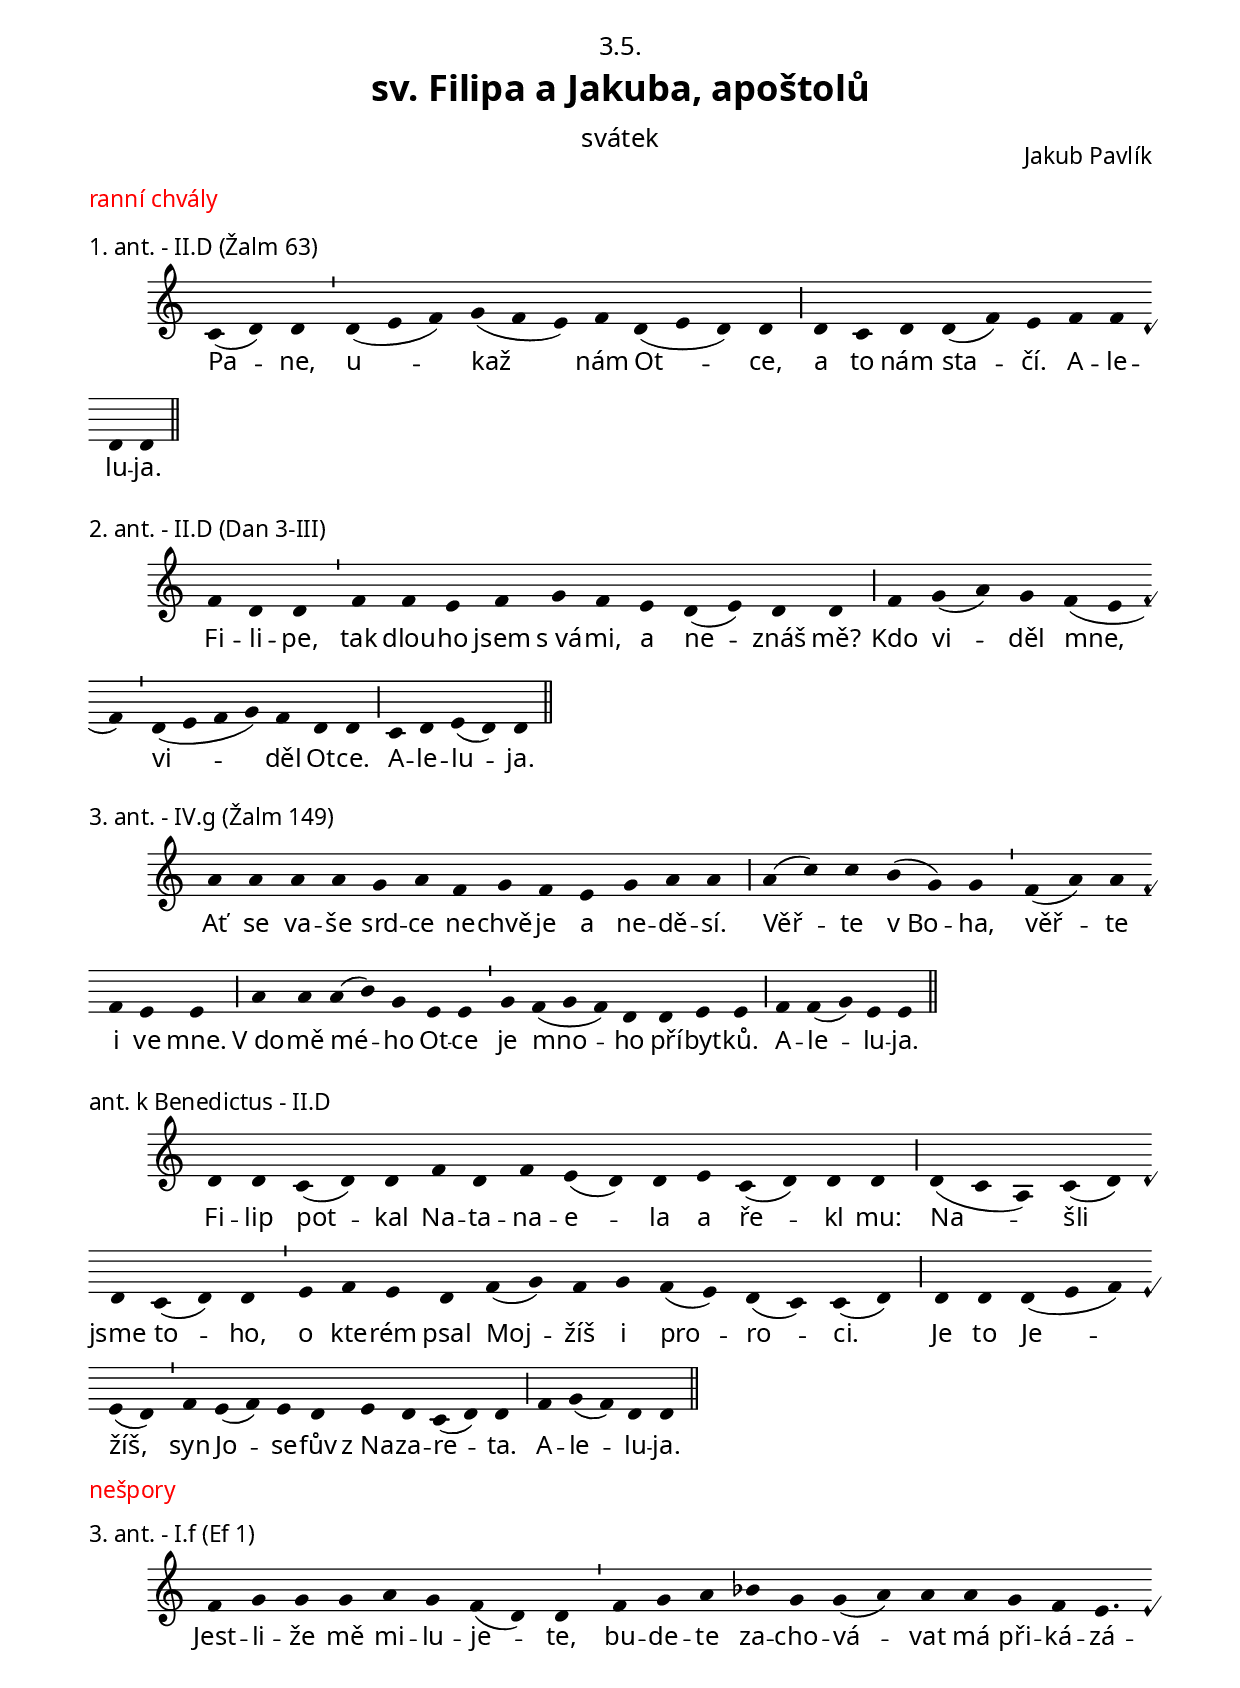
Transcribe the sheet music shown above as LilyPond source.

\version "2.17.5"

\include "../spolecne.ly"

\header {
  title = \markup\titleSvatek 
            "sv. Filipa a Jakuba, apoštolů" 
            "svátek"
            3.5.
  composer = "Jakub Pavlík"
}

\markup {\nadpisHodinka {"ranní chvály"}}

\score {
  \relative c' {
    \choralniRezim
    c4( d) d \barMin d( e f) g( f e) f d( e d) d \barMaior
    d c d d( f) e 
    f f d d \barFinalis
  }
  \addlyrics {
    Pa -- ne,
    u -- kaž nám Ot -- ce,
    a to nám sta -- čí.
    A -- le -- lu -- ja.
  }
  \header {
    quid = "1. ant."
    modus = "II"
    differentia = "D" 
    psalmus = "Žalm 63"
    id = "rch-a1"
    piece = \markup {\sestavTitulek}
  }
}

\score {
  \relative c' {
    \choralniRezim
    f4 d d \barMin f f e f g f e d( e) d d \barMaior
    f g( a) g f( e f) \barMin d( e f g) f d d \barMaior
    c d e( d) d \barFinalis
  }
  \addlyrics {
    Fi -- li -- pe, tak dlou -- ho jsem s_vá -- mi, a ne -- znáš mě?
    Kdo vi -- děl mne, vi -- děl Ot -- ce.
    A -- le -- lu -- ja.
  }
  \header {
    quid = "2. ant."
    modus = "II"
    differentia = "D" 
    psalmus = "Dan 3-III"
    id = "rch-a2"
    piece = \markup {\sestavTitulek}
  }
}

\score {
  \relative c'' {
    \choralniRezim
    a4 a a a g a f g f e g a a \barMaior
    a( c) c b( g) g \barMin f( a) a f e e \barMaior
    a a a( b) g e e \barMin g f( g f) d d e e \barMaior
    f f( g) e e \barFinalis
  }
  \addlyrics {
    Ať se va -- še srd -- ce ne -- chvě -- je a ne -- dě -- sí.
    Věř -- te v_Bo -- ha, věř -- te i ve mne.
    V_do -- mě mé -- ho Ot -- ce je mno -- ho pří -- byt -- ků.
    A -- le -- lu -- ja.
  }
  \header {
    quid = "3. ant."
    modus = "IV"
    differentia = "g" 
    psalmus = "Žalm 149"
    id = "rch-a3"
    piece = \markup {\sestavTitulek}
  }
}

\score {
  \relative c' {
    \choralniRezim
    d4 d c( d) d f d f e( d) d e c( d) d d \barMaior
    d( c a) c( d) d c( d) d \barMin
    e f e d f( g) f g f( e) d( c) c( d) \barMaior
    d d d( e f) e( d) \barMin f e( f) e d e d c( d) d \barMaior
    f g( f) d d \barFinalis
  }
  \addlyrics {
    Fi -- lip pot -- kal Na -- ta -- na -- e -- la
    a ře -- kl mu:
    Na -- šli jsme to -- ho,
    o kte -- rém psal Moj -- žíš i pro -- ro -- ci.
    Je to Je -- žíš, syn Jo -- se -- fův z_Na -- za -- re -- ta.
    A -- le -- lu -- ja.
  }
  \header {
    quid = "ant. k Benedictus"
    modus = "II"
    differentia = "D" 
    psalmus = ""
    id = "rch-aben"
    piece = \markup {\sestavTitulekBezZalmu}
  }
}

\markup {\nadpisHodinka {"nešpory"}}

\score {
  \relative c' {
    \choralniRezim
    
  }
  \addlyrics {
    Fi -- li -- pe,
    kdo vi -- děl mne, vi -- děl Ot -- ce.
    A -- le -- lu -- ja.
  }
  \header {
    quid = "1. ant."
    modus = ""
    differentia = "" 
    psalmus = "Žalm 116-II"
    id = "ne-a1"
    piece = \markup {\sestavTitulek}
  }
}

\score {
  \relative c' {
    \choralniRezim
    
  }
  \addlyrics {
    Kdy -- bys -- te zna -- li mne,
    zna -- li bys -- te i mé -- ho Ot -- ce.
    Ny -- ní už ho zná -- te a vi -- dě -- li jste ho.
    A -- le -- lu -- ja.
  }
  \header {
    quid = "2. ant."
    modus = ""
    differentia = "" 
    psalmus = "Žalm 126"
    id = "ne-a2"
    piece = \markup {\sestavTitulek}
  }
}

\score {
  \relative c' {
    \choralniRezim
    f4 g g g a g f( d) d \barMin 
    f g a bes g g( a) a a g f e4. e \barMin
    d4 f e d \barFinalis
  }
  \addlyrics {
    Jest -- li -- že mě mi -- lu -- je -- te,
    bu -- de -- te za -- cho -- vá -- vat má při -- ká -- zá -- ní.
    A -- le -- lu -- ja.
  }
  \header {
    quid = "3. ant."
    modus = "I"
    differentia = "f" 
    psalmus = "Ef 1"
    id = "ne-a3"
    fons = ""
    fial = "antifony/tyden4_5ctvrtek.ly#up-ant1"
    piece = \markup {\sestavTitulek}
  }
}

\score {
  \relative c' {
    \choralniRezim
    
  }
  \addlyrics {
    Zů -- sta -- ne -- te -li ve mně
    a zů -- sta -- nou -li ve vás mo -- je slo -- va,
    mů -- že -- te pro -- sit, oč chce -- te,
    a do -- sta -- ne -- te to.
    A -- le -- lu -- ja.
  }
  \header {
    quid = "ant. k Magnificat"
    modus = ""
    differentia = "" 
    psalmus = ""
    id = "ne-amag"
    piece = \markup {\sestavTitulekBezZalmu}
  }
}